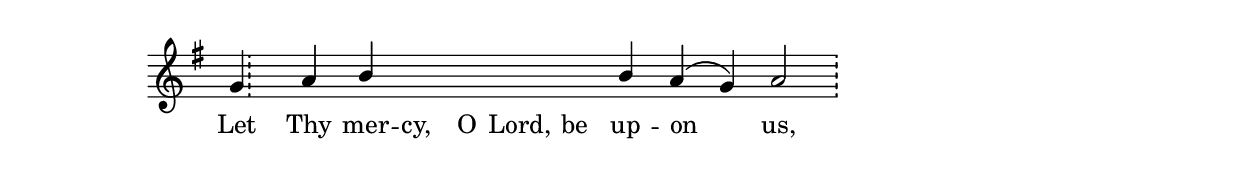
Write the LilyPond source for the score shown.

\version "2.24.4"




keyTime = { \key g \major}
cadenzaMeasure = {
  \cadenzaOff
  \partial 1024 s1024
  \cadenzaOn

}

SopMusic    = \relative { 
    \cadenzaOn
    g'4 a b \hideNotes b b b b \unHideNotes b a( g) a2 \cadenzaMeasure \bar "!"
    
}

BassMusic   = \relative {
    \cadenzaOn
    \cadenzaMeasure \bar "!"
}



VerseOne = \lyricmode {
    Let Thy mer -- cy, O Lord, be up -- on us,
    ac -- cor -- ding as we have 
    hoped __ in Thee.
    }


\score {
    \new Staff \with {midiInstrument = "choir aahs"} 
    <<
        \clef "treble"
        \new Voice = "Sop"  { \voiceOne \keyTime \SopMusic}
        \new Voice = "Bass" { \voiceTwo \BassMusic }
        \new Lyrics \lyricsto "Sop" { \VerseOne }
    >>

    \layout {
        ragged-last = ##t
        \context {
            \Score
                \omit BarNumber
                \override SpacingSpanner.common-shortest-duration = #(ly:make-moment 1/16)

        }
        \context {
            \Staff
                \remove Time_signature_engraver
        }
        \context {
            \Lyrics
                \override LyricSpace.minimum-distance = #1.0
        }
    }
    \midi {
        \tempo 4 = 180
    }
}





